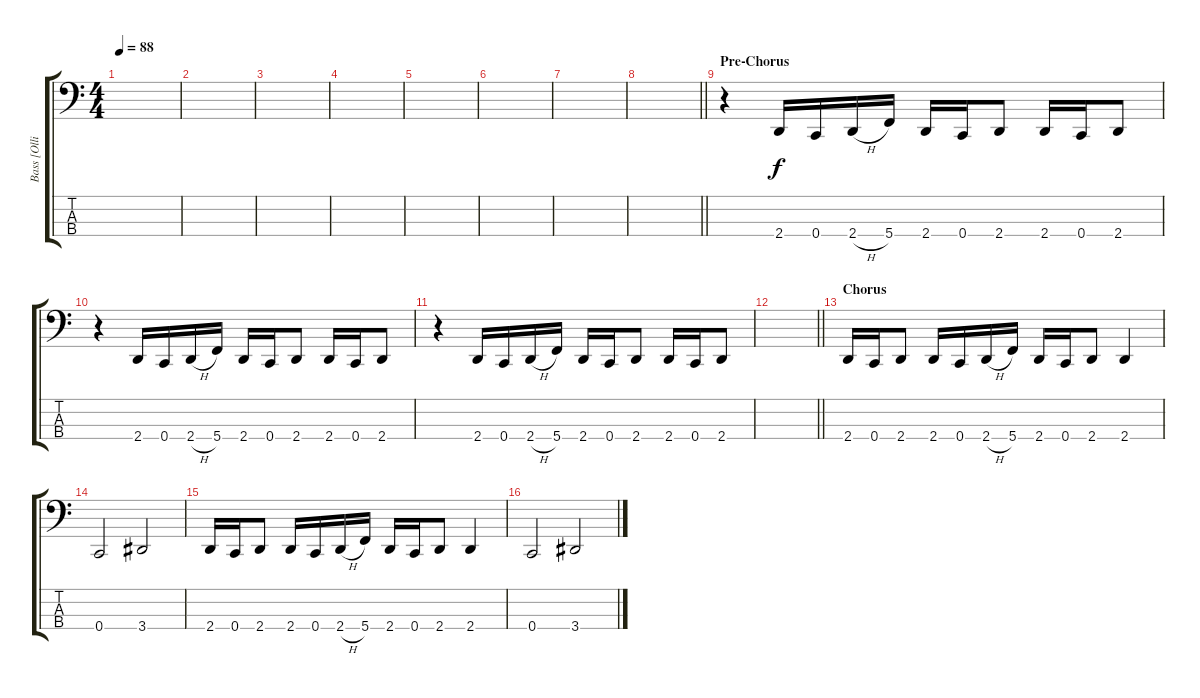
\track ("Bass [Olli]" "Bass [Olli") {instrument electricbassfinger}
\staff {score tabs}
\tuning (F2 C2 G1 C1) {hide}
\ts (4 4)
\tempo 88
\clef f4
\ks c
|
|
|
|
|
|
|
\barLineRight lightlight
|
\section ("" "Pre-Chorus ")
r.4 2.4.16 0.4.16 2.4{h}.16 5.4.16 2.4.16 0.4.16 2.4.8 2.4.16 0.4.16 2.4.8 |
r.4 2.4.16 0.4.16 2.4{h}.16 5.4.16 2.4.16 0.4.16 2.4.8 2.4.16 0.4.16 2.4.8 |
r.4 2.4.16 0.4.16 2.4{h}.16 5.4.16 2.4.16 0.4.16 2.4.8 2.4.16 0.4.16 2.4.8 |
\barLineRight lightlight
|
\section ("" "Chorus")
2.4.16 0.4.16 2.4.8 2.4.16 0.4.16 2.4{h}.16 5.4.16 2.4.16 0.4.16 2.4.8 2.4.4 |
0.4.2 3.4.2 |
2.4.16 0.4.16 2.4.8 2.4.16 0.4.16 2.4{h}.16 5.4.16 2.4.16 0.4.16 2.4.8 2.4.4 |
0.4.2 3.4.2
